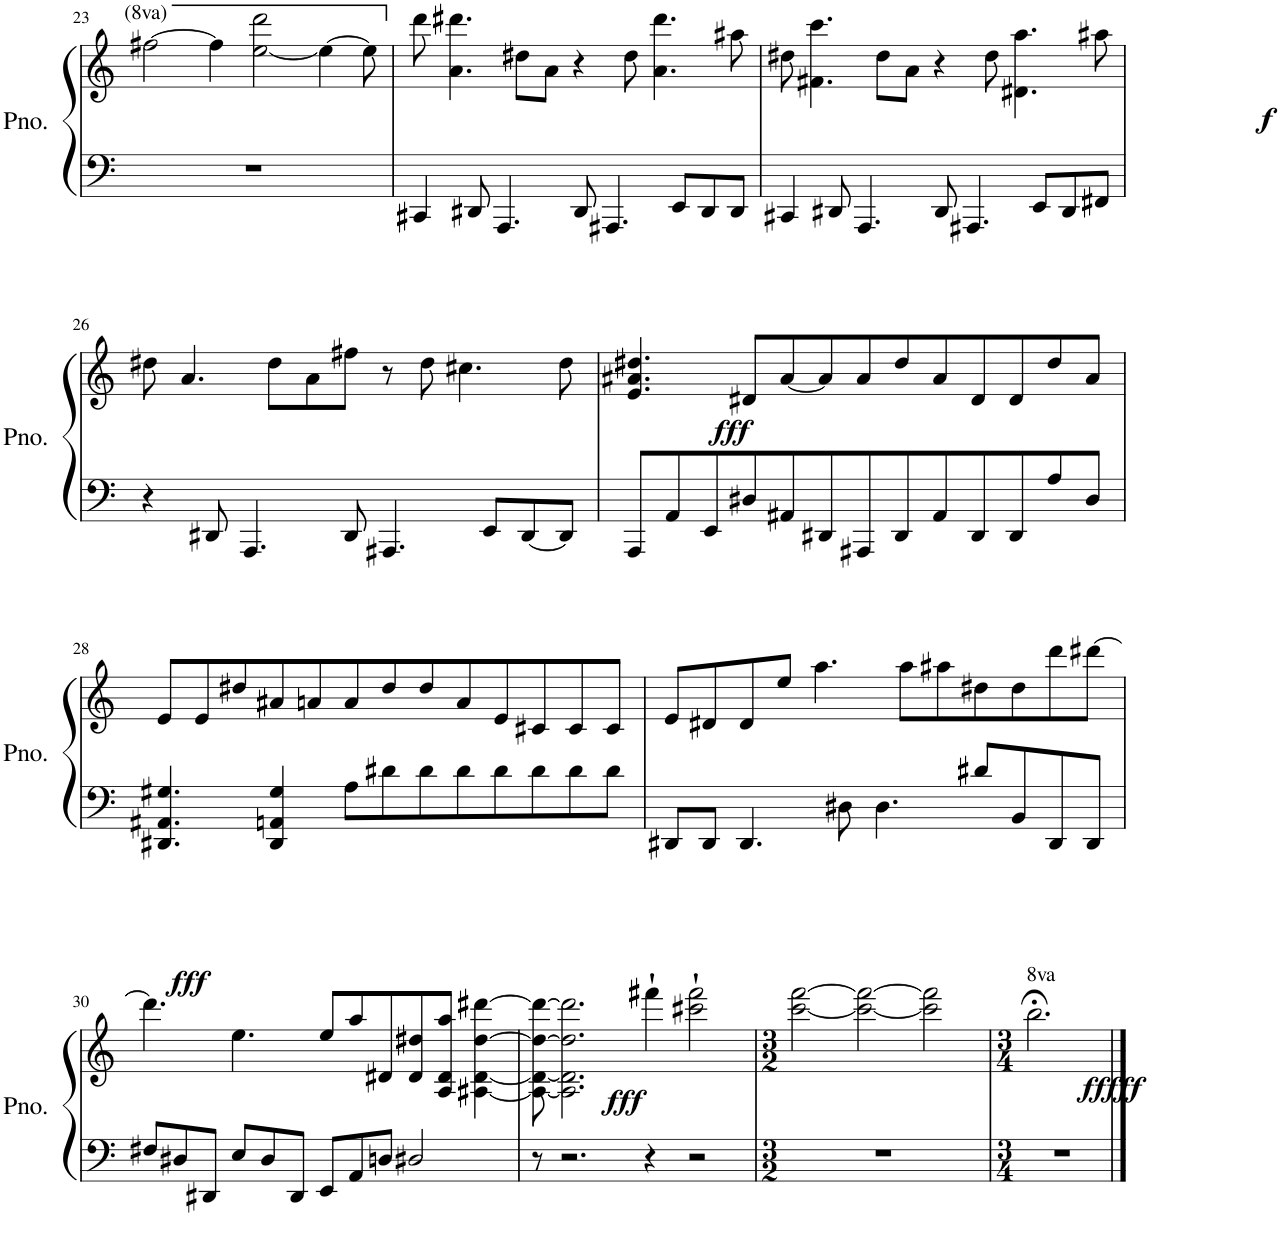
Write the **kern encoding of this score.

**kern	**kern	**dynam
*part1	*part1	*part1
*staff2	*staff1	*staff1/2
*I"Piano	*	*
*I'Pno.	*	*
!!LO:PB:g=z
*clefF4	*clefG2	*
*k[]	*k[]	*
*M13/8	*M13/8	*
=23	=23	=23
8%13r	[2fff#X\	.
.	4fff#\]	.
.	[2eee\ 2dddd\	.
.	4eee\_	.
.	8eee\]	.
=24	=24	=24
4CC#X/	8ddd\	.
.	4.a\ 4.ddd#X\	.
8DD#X/	.	.
4.AAA/	.	.
.	8dd#X\L	.
.	8a\J	.
8DD#/	4r	.
4.AAA#X/	.	.
.	8dd#\	.
.	4.a\ 4.ddd#\	.
8EE/L	.	.
8DD#/	.	.
8DD#/J	8aa#X\	.
=25	=25	=25
4CC#X/	8dd#X\	.
.	4.f#X\ 4.ccc\	.
8DD#X/	.	.
4.AAA/	.	.
.	8dd#\L	.
.	8a\J	.
8DD#/	4r	.
4.AAA#X/	.	.
.	8dd#\	.
!	!	!LO:DY:b
.	4.d#X\ 4.aa\	f
8EE/L	.	.
8DD#/	.	.
8FF#X/J	8aa#X\	.
!!LO:LB:g=z
=26	=26	=26
4r	8dd#X\	.
.	4.a/	.
8DD#X/	.	.
4.AAA/	.	.
.	8dd#\L	.
.	8a\	.
8DD#/	8ff#X\J	.
4.AAA#X/	8r	.
.	8dd#\	.
.	4.cc#X\	.
8EE/L	.	.
[8DD#/	.	.
8DD#/J]	8dd#\	.
=27	=27	=27
!	!	!LO:DY:b
8AAA/L	4.e/ 4.a#X/ 4.dd#X/	fff
8AA/	.	.
8EE/	.	.
8D#X/	8d#X/L	.
8AA#X/	[8a#/	.
8DD#X/	8a#/]	.
8AAA#X/	8a#/	.
8DD#/	8dd#/	.
8AA#/	8a#/	.
8DD#/	8d#/	.
8DD#/	8d#/	.
8A/	8dd#/	.
8D#/J	8a#/J	.
!!LO:LB:g=z
=28	=28	=28
!	!	!LO:DY:b=2
4.DD#X/ 4.AA#X/ 4.G#X/	8e/L	fff
.	8e/	.
.	8dd#X/	.
4DD#/ 4AAn/ 4G#/	8a#X/	.
.	8an/	.
8A\L	8a/	.
8d#X\	8dd#/	.
8d#\	8dd#/	.
8d#\	8a/	.
8d#\	8e/	.
8d#\	8c#X/	.
8d#\	8c#/	.
8d#\J	8c#/J	.
=29	=29	=29
8DD#X/L	8e/L	.
8DD#/J	8d#X/	.
4.DD#/	8d#/	.
.	8ee/J	.
.	4.aa\	.
8D#X\	.	.
4.D#\	.	.
.	8aa\L	.
.	8aa#X\	.
8d#X/L	8dd#X\	.
8BB/	8dd#\	.
8DD#/	8ddd\	.
8DD#/J	[8ddd#X\J	.
!!LO:LB:g=z
=30	=30	=30
8F#X/L	4.ddd#\]	.
8D#X/	.	.
8DD#X/J	.	.
8E/L	4.ee\	.
8D#/	.	.
8DD#/J	.	.
8EE/L	8ee/L	.
8AA/	8aa/	.
8Dn/J	8d#X/	.
2D#X/	8d#/ 8dd#X/	.
.	8A/ 8d#/ 8aa/J	.
.	[4A#X\ [4d#\ [4dd#\ [4ddd#X\	.
=31	=31	=31
8r	8A#\_ 8d#\_ 8dd#\_ 8ddd#\_	.
!	!	!LO:DY:b
2.r	2.A#\] 2.d#\] 2.dd#\] 2.ddd#\]	fff
4r	4fff#X`\	.
2r	2ccc#X\` 2fff#\`	.
=32	=32	=32
*M3/2	*M3/2	*
1.r	[2ccc\ [2fff\	.
.	2ccc\_ 2fff\_	.
.	2ccc\] 2fff\]	.
=33	=33	=33
*M3/4	*M3/4	*
*	*8va	*
!	!	!LO:DY:b
2.r	2.bbb;<\	fffff
*	*X8va	*
==	==	==
*-	*-	*-
